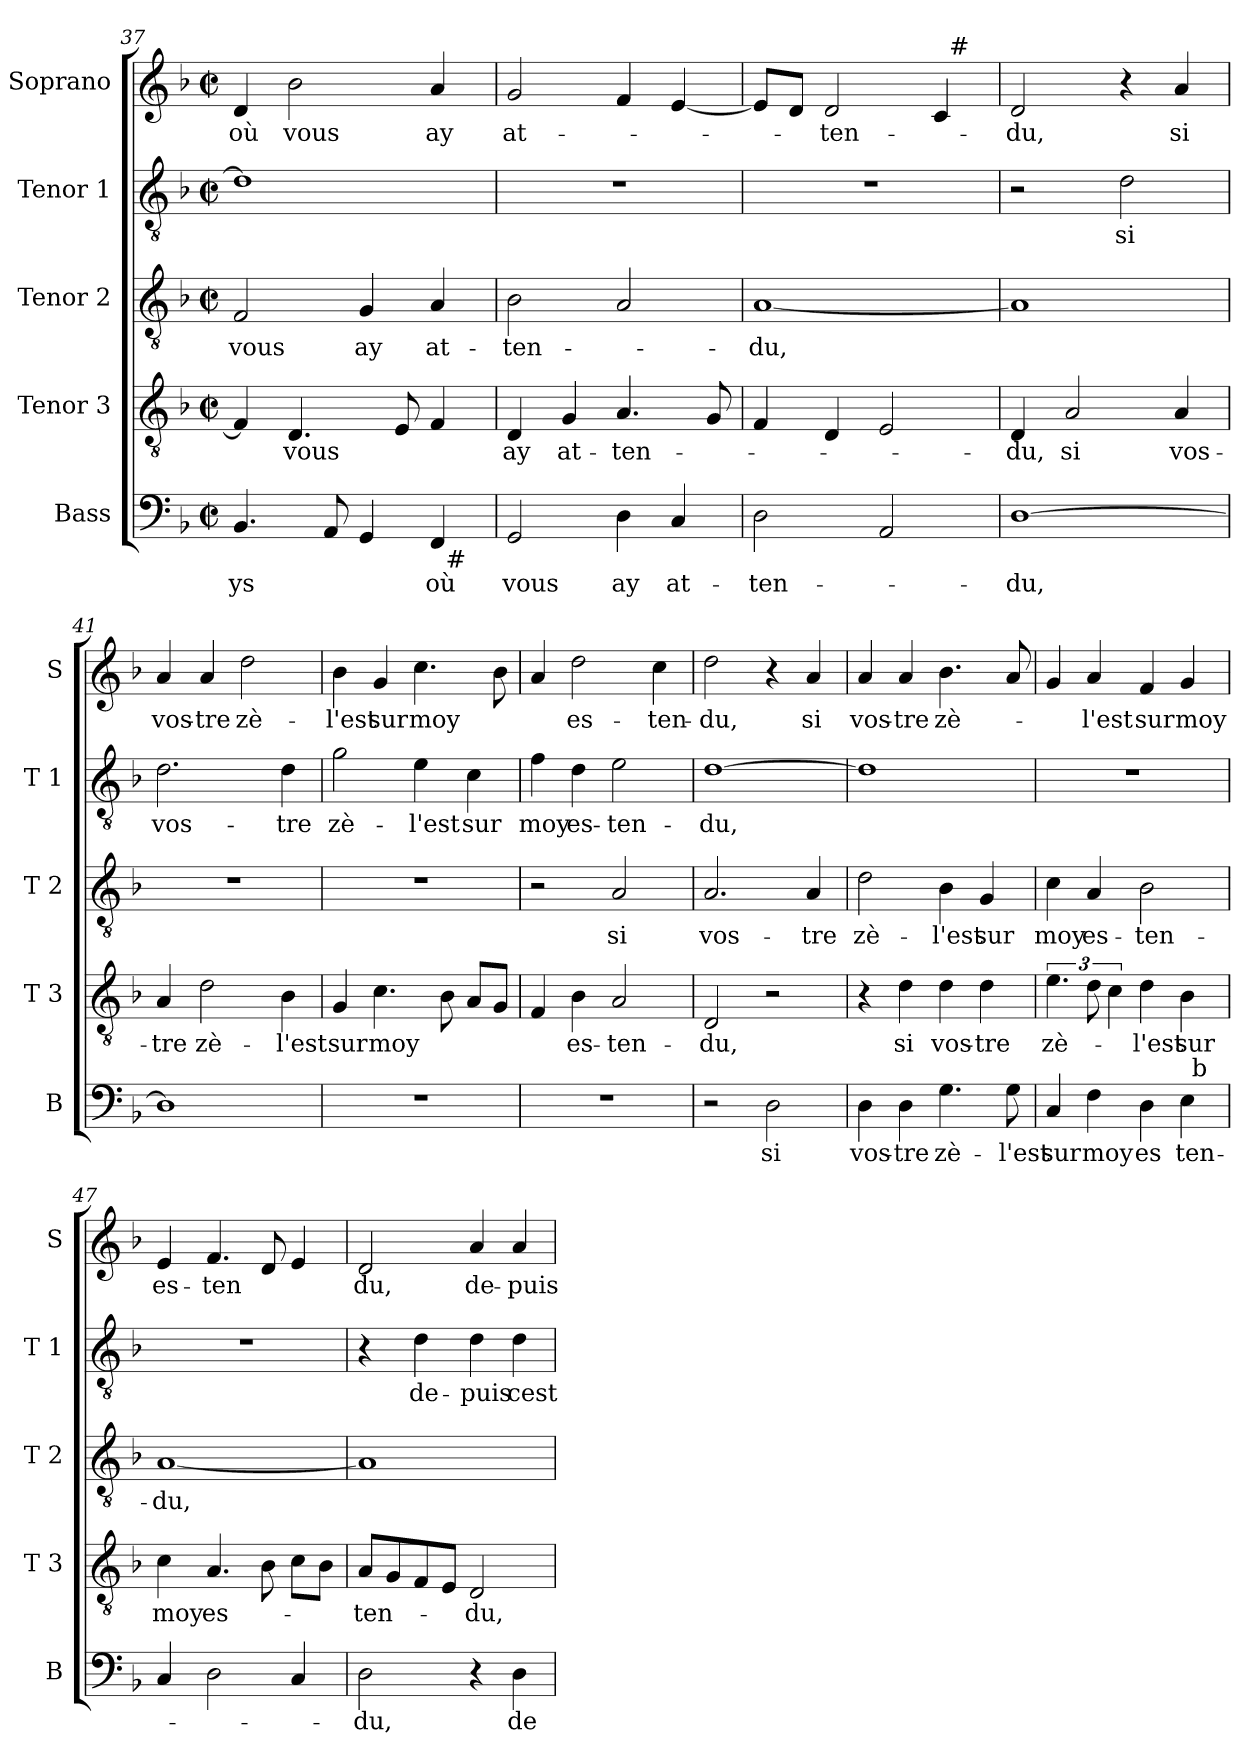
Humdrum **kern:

**kern	**text	**kern	**text	**kern	**text	**kern	**text	**kern	**text
*part5	*part5	*part4	*part4	*part3	*part3	*part2	*part2	*part1	*part1
*staff5	*staff5	*staff4	*staff4	*staff3	*staff3	*staff2	*staff2	*staff1	*staff1
*I"Bass	*	*I"Tenor 3	*	*I"Tenor 2	*	*I"Tenor 1	*	*I"Soprano	*
*I'B	*	*I'T 3	*	*I'T 2	*	*I'T 1	*	*I'S	*
*clefF4	*	*clefGv2	*	*clefGv2	*	*clefGv2	*	*clefG2	*
*k[b-]	*	*k[b-]	*	*k[b-]	*	*k[b-]	*	*k[b-]	*
*F:	*	*F:	*	*F:	*	*F:	*	*F:	*
*M2/2	*	*M2/2	*	*M2/2	*	*M2/2	*	*M2/2	*
*met(c|)	*	*met(c|)	*	*met(c|)	*	*met(c|)	*	*met(c|)	*
=37	=37	=37	=37	=37	=37	=37	=37	=37	=37
*^	*	*	*	*	*	*	*	*	*
4.BB-/	2ryy	-ys	4F/]	.	2F/	vous	1d]	.	4d/	où
.	.	.	4.D/	vous	.	.	.	.	2b-\	vous
8AA/	.	.	.	.	.	.	.	.	.	.
4GG/	4ryy	.	.	.	4G/	ay	.	.	.	.
.	.	.	8E/	.	.	.	.	.	.	.
4FF/	32ryy	où	4F/	.	4A/	at-	.	.	4a/	ay
!	!LO:TX:b:t=#	!	!	!	!	!	!	!	!	!
.	8..ryy	.	.	.	.	.	.	.	.	.
*v	*v	*	*	*	*	*	*	*	*	*
=38	=38	=38	=38	=38	=38	=38	=38	=38	=38
2GG/	vous	4D/	ay	2B-\	-ten-	1r	.	2g/	at-
.	.	4G/	at-	.	.	.	.	.	.
4D\	ay	4.A/	-ten-	2A/	.	.	.	4f/	.
4C/	at-	.	.	.	.	.	.	[4e/	.
.	.	8G/	.	.	.	.	.	.	.
=39	=39	=39	=39	=39	=39	=39	=39	=39	=39
*	*	*	*	*	*	*	*	*^	*
2D\	-ten-	4F/	.	[1A	-du,	1r	.	8e/L]	2ryy	.
.	.	.	.	.	.	.	.	8d/J	.	.
.	.	4D/	.	.	.	.	.	2d/	.	-ten-
2AA/	.	2E/	.	.	.	.	.	.	4ryy	.
.	.	.	.	.	.	.	.	4c/	32ryy	.
!	!	!	!	!	!	!	!	!	!LO:TX:a:t=#	!
.	.	.	.	.	.	.	.	.	8..ryy	.
*	*	*	*	*	*	*	*	*v	*v	*
!!LO:LB:g=z
=40	=40	=40	=40	=40	=40	=40	=40	=40	=40
[1D	-du,	4D/	-du,	1A]	.	2r	.	2d/	-du,
.	.	2A/	si	.	.	.	.	.	.
.	.	.	.	.	.	2d\	si	4r	.
.	.	4A/	vos-	.	.	.	.	4a/	si
=41	=41	=41	=41	=41	=41	=41	=41	=41	=41
1D]	.	4A/	-tre	1r	.	2.d\	vos-	4a/	vos-
.	.	2d\	zè-	.	.	.	.	4a/	-tre
.	.	.	.	.	.	.	.	2dd\	zè-
.	.	4B-\	-l'est	.	.	4d\	-tre	.	.
=42	=42	=42	=42	=42	=42	=42	=42	=42	=42
1r	.	4G/	sur	1r	.	2g\	zè-	4b-\	-l'est
.	.	4.c\	moy	.	.	.	.	4g/	sur
.	.	.	.	.	.	4e\	-l'est	4.cc\	moy
.	.	8B-\	.	.	.	.	.	.	.
.	.	8A/L	.	.	.	4c\	sur	.	.
.	.	8G/J	.	.	.	.	.	8b-\	.
=43	=43	=43	=43	=43	=43	=43	=43	=43	=43
1r	.	4F/	.	2r	.	4f\	moy	4a/	.
.	.	4B-\	es-	.	.	4d\	es-	2dd\	es-
.	.	2A/	-ten-	2A/	si	2e\	-ten-	.	.
.	.	.	.	.	.	.	.	4cc\	-ten-
=44	=44	=44	=44	=44	=44	=44	=44	=44	=44
2r	.	2D/	-du,	2.A/	vos-	[1d	-du,	2dd\	-du,
2D\	si	2r	.	.	.	.	.	4r	.
.	.	.	.	4A/	-tre	.	.	4a/	si
=45	=45	=45	=45	=45	=45	=45	=45	=45	=45
4D\	vos-	4r	.	2d\	zè-	1d]	.	4a/	vos-
4D\	-tre	4d\	si	.	.	.	.	4a/	-tre
4.G\	zè-	4d\	vos-	4B-\	-l'est	.	.	4.b-\	zè-
.	.	4d\	-tre	4G/	sur	.	.	.	.
8G\	-l'est	.	.	.	.	.	.	8a/	.
!!LO:PB:g=z
=46	=46	=46	=46	=46	=46	=46	=46	=46	=46
*^	*	*	*	*	*	*	*	*	*
4C/	2ryy	sur	6.e\	zè-	4c\	moy	1r	.	4g/	.
4F\	.	moy	12d\	.	4A/	es-	.	.	4a/	-l'est
.	.	.	6c\	.	.	.	.	.	.	.
4D\	4ryy	es	4d\	-l'est	2B-\	-ten-	.	.	4f/	sur
4E\	32ryy	ten-	4B-\	sur	.	.	.	.	4g/	moy
!	!LO:TX:a:t=b	!	!	!	!	!	!	!	!	!
.	8..ryy	.	.	.	.	.	.	.	.	.
*v	*v	*	*	*	*	*	*	*	*	*
=47	=47	=47	=47	=47	=47	=47	=47	=47	=47
4C/	.	4c\	moy	[1A	-du,	1r	.	4e/	es-
2D\	.	4.A/	es-	.	.	.	.	4.f/	-ten
.	.	8B-\	.	.	.	.	.	8d/	.
4C/	.	8c\L	.	.	.	.	.	4e/	.
.	.	8B-\J	.	.	.	.	.	.	.
=48	=48	=48	=48	=48	=48	=48	=48	=48	=48
2D\	-du,	8A/L	-ten-	1A]	.	4r	.	2d/	du,
.	.	8G/	.	.	.	.	.	.	.
.	.	8F/	.	.	.	4d\	de-	.	.
.	.	8E/J	.	.	.	.	.	.	.
4r	.	2D/	-du,	.	.	4d\	-puis	4a/	de-
4D\	de-	.	.	.	.	4d\	cest	4a/	-puis
=	=	=	=	=	=	=	=	=	=
*-	*-	*-	*-	*-	*-	*-	*-	*-	*-
